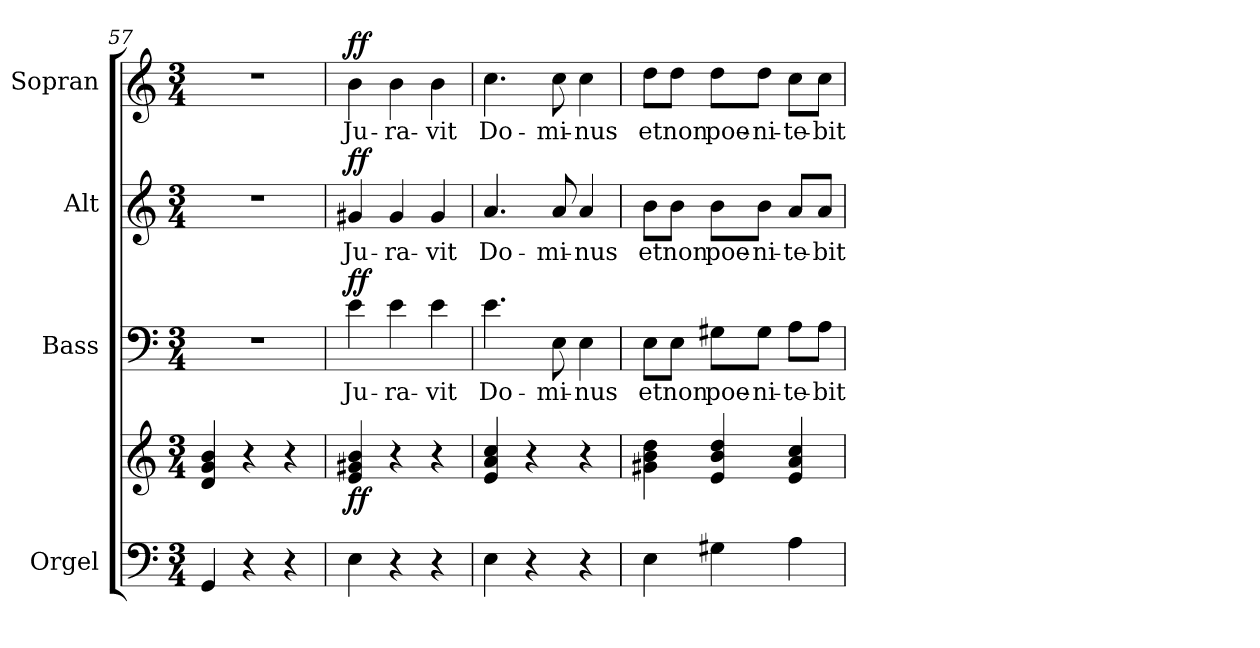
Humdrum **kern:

**kern	**kern	**dynam	**kern	**text	**dynam	**kern	**text	**dynam	**kern	**text	**dynam
*part4	*part4	*part4	*part3	*part3	*part3	*part2	*part2	*part2	*part1	*part1	*part1
*staff5	*staff4	*staff4/5	*staff3	*staff3	*staff3	*staff2	*staff2	*staff2	*staff1	*staff1	*staff1
*I"Orgel	*	*	*I"Bass	*	*	*I"Alt	*	*	*I"Sopran	*	*
*I'Org.	*	*	*I'B.	*	*	*I'A.	*	*	*I'S.	*	*
*clefF4	*clefG2	*	*clefF4	*	*	*clefG2	*	*	*clefG2	*	*
*k[]	*k[]	*	*k[]	*	*	*k[]	*	*	*k[]	*	*
*C:	*C:	*	*C:	*	*	*C:	*	*	*C:	*	*
*M3/4	*M3/4	*	*M3/4	*	*	*M3/4	*	*	*M3/4	*	*
=57	=57	=57	=57	=57	=57	=57	=57	=57	=57	=57	=57
4GG/	4d/ 4g/ 4b/	.	2.r	.	.	2.r	.	.	2.r	.	.
4r	4r	.	.	.	.	.	.	.	.	.	.
4r	4r	.	.	.	.	.	.	.	.	.	.
=58	=58	=58	=58	=58	=58	=58	=58	=58	=58	=58	=58
!	!	!LO:DY:b	!	!LO:LY:b	!LO:DY:a	!	!LO:LY:b	!LO:DY:a	!	!LO:LY:b	!LO:DY:a
4E\	4e/ 4g#X/ 4b/	ff	4e\	Ju-	ff	4g#X/	Ju-	ff	4b\	Ju-	ff
!	!	!	!	!LO:LY:b	!	!	!LO:LY:b	!	!	!LO:LY:b	!
4r	4r	.	4e\	-ra-	.	4g#/	-ra-	.	4b\	-ra-	.
!	!	!	!	!LO:LY:b	!	!	!LO:LY:b	!	!	!LO:LY:b	!
4r	4r	.	4e\	-vit	.	4g#/	-vit	.	4b\	-vit	.
=59	=59	=59	=59	=59	=59	=59	=59	=59	=59	=59	=59
!	!	!	!	!LO:LY:b	!	!	!LO:LY:b	!	!	!LO:LY:b	!
4E\	4e/ 4a/ 4cc/	.	4.e\	Do-	.	4.a/	Do-	.	4.cc\	Do-	.
4r	4r	.	.	.	.	.	.	.	.	.	.
!	!	!	!	!LO:LY:b	!	!	!LO:LY:b	!	!	!LO:LY:b	!
.	.	.	8E\	-mi-	.	8a/	-mi-	.	8cc\	-mi-	.
!	!	!	!	!LO:LY:b	!	!	!LO:LY:b	!	!	!LO:LY:b	!
4r	4r	.	4E\	-nus	.	4a/	-nus	.	4cc\	-nus	.
!!LO:LB:g=z
=60	=60	=60	=60	=60	=60	=60	=60	=60	=60	=60	=60
!	!	!	!	!LO:LY:b	!	!	!LO:LY:b	!	!	!LO:LY:b	!
4E\	4g#X\ 4b\ 4dd\	.	8E\L	et	.	8b\L	et	.	8dd\L	et	.
!	!	!	!	!LO:LY:b	!	!	!LO:LY:b	!	!	!LO:LY:b	!
.	.	.	8E\J	non	.	8b\J	non	.	8dd\J	non	.
!	!	!	!	!LO:LY:b	!	!	!LO:LY:b	!	!	!LO:LY:b	!
4G#X\	4e/ 4b/ 4dd/	.	8G#X\L	poe-	.	8b\L	poe-	.	8dd\L	poe-	.
!	!	!	!	!LO:LY:b	!	!	!LO:LY:b	!	!	!LO:LY:b	!
.	.	.	8G#\J	-ni-	.	8b\J	-ni-	.	8dd\J	-ni-	.
!	!	!	!	!LO:LY:b	!	!	!LO:LY:b	!	!	!LO:LY:b	!
4A\	4e/ 4a/ 4cc/	.	8A\L	-te-	.	8a/L	-te-	.	8cc\L	-te-	.
!	!	!	!	!LO:LY:b	!	!	!LO:LY:b	!	!	!LO:LY:b	!
.	.	.	8A\J	-bit	.	8a/J	-bit	.	8cc\J	-bit	.
=	=	=	=	=	=	=	=	=	=	=	=
*-	*-	*-	*-	*-	*-	*-	*-	*-	*-	*-	*-
